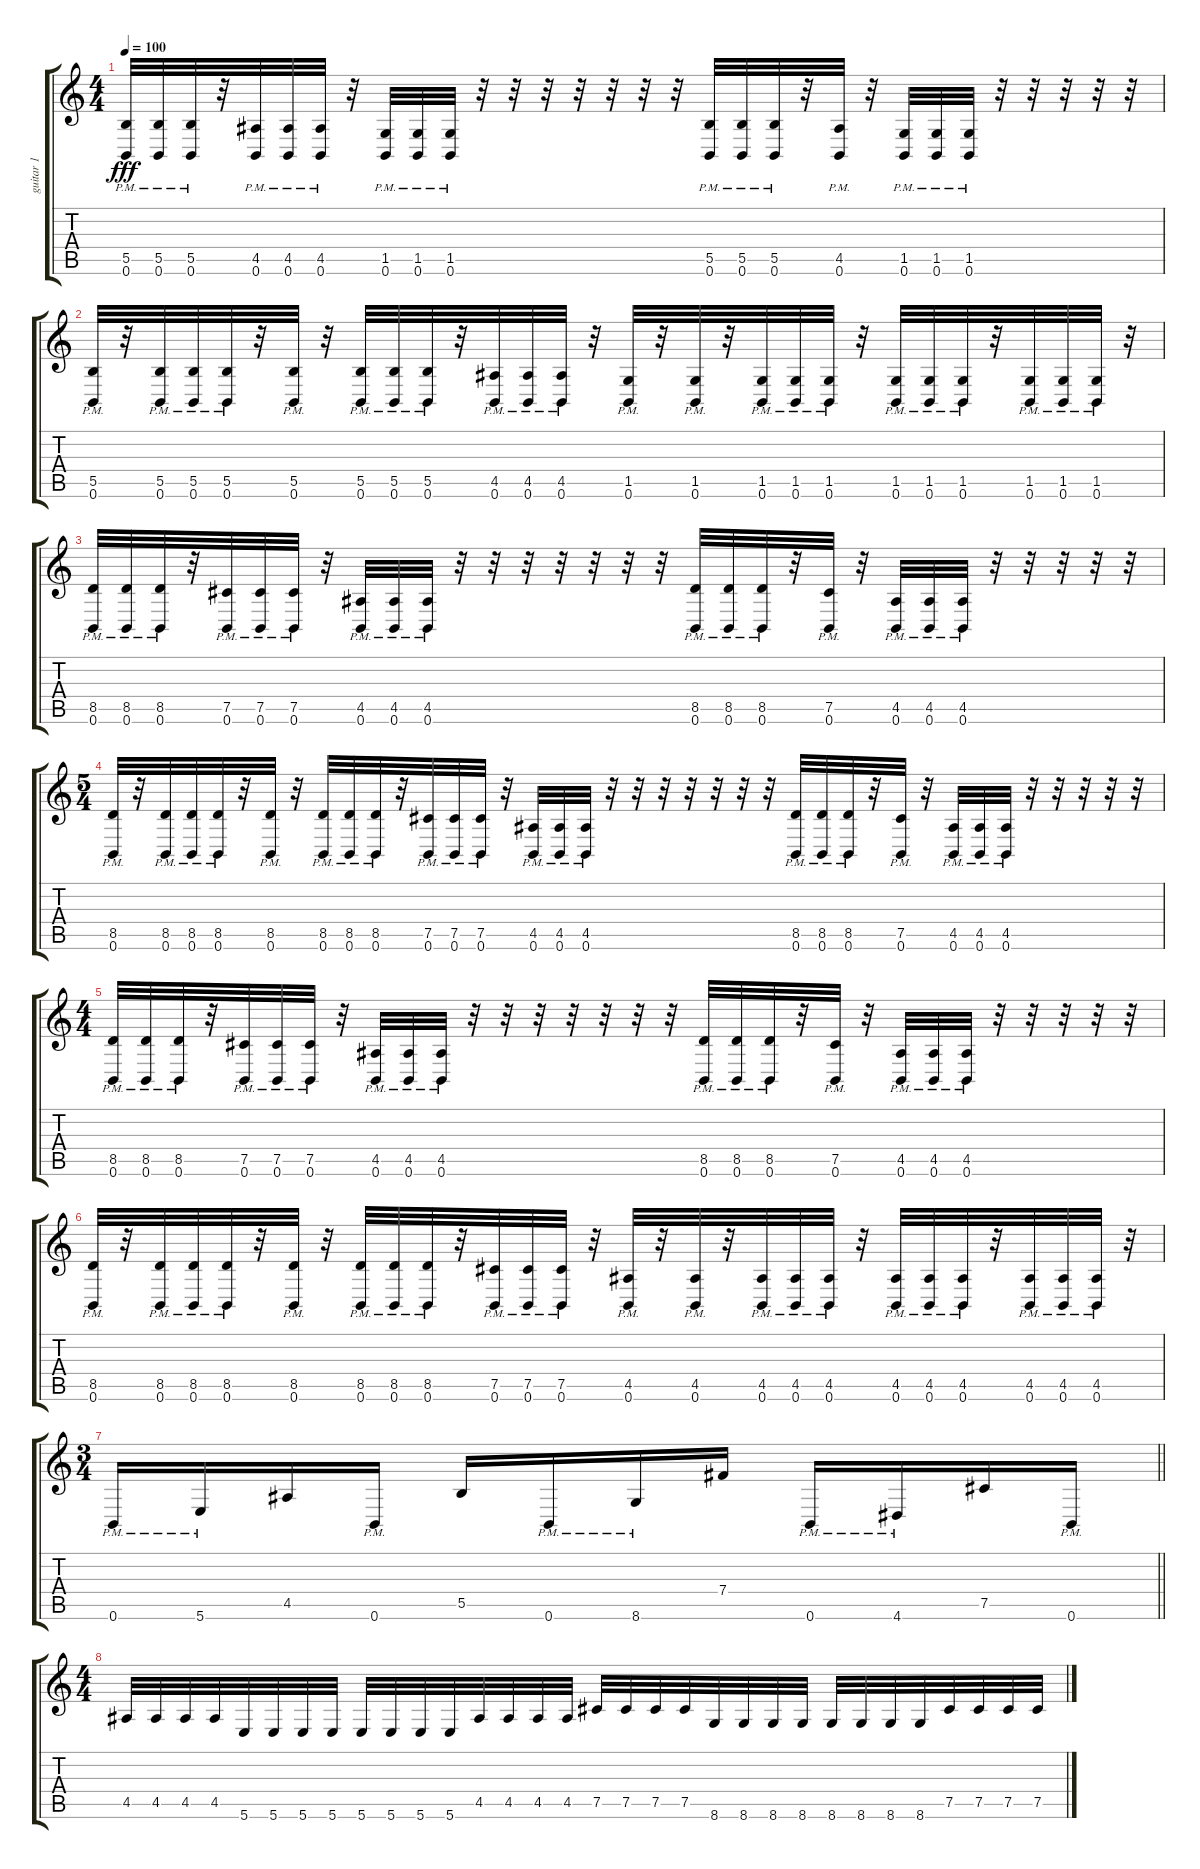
\track ("guitar 1" "guitar 1") {instrument distortionguitar}
\staff {score tabs}
\tuning (Db4 Ab3 E3 B2 Gb2 B1) {hide}
\ts (4 4)
\tempo 100
\clef g2
\ks c
(5.5{pm} 0.6{pm}).32{dy fff} (5.5{pm} 0.6{pm}).32 (5.5{pm} 0.6{pm}).32 r.32 (4.5{pm} 0.6{pm}).32 (4.5{pm} 0.6{pm}).32 (4.5{pm} 0.6{pm}).32 r.32 (1.5{pm} 0.6{pm}).32 (1.5{pm} 0.6{pm}).32 (1.5{pm} 0.6{pm}).32 r.32 r.32 r.32 r.32 r.32 r.32 r.32 (5.5{pm} 0.6{pm}).32 (5.5{pm} 0.6{pm}).32 (5.5{pm} 0.6{pm}).32 r.32 (4.5{pm} 0.6{pm}).32 r.32 (1.5{pm} 0.6{pm}).32 (1.5{pm} 0.6{pm}).32 (1.5{pm} 0.6{pm}).32 r.32 r.32 r.32 r.32 r.32 |
(5.5{pm} 0.6{pm}).32 r.32 (5.5{pm} 0.6{pm}).32 (5.5{pm} 0.6{pm}).32 (5.5{pm} 0.6{pm}).32 r.32 (5.5{pm} 0.6{pm}).32 r.32 (5.5{pm} 0.6{pm}).32 (5.5{pm} 0.6{pm}).32 (5.5{pm} 0.6{pm}).32 r.32 (4.5{pm} 0.6{pm}).32 (4.5{pm} 0.6{pm}).32 (4.5{pm} 0.6{pm}).32 r.32 (1.5{pm} 0.6{pm}).32 r.32 (1.5{pm} 0.6{pm}).32 r.32 (1.5{pm} 0.6{pm}).32 (1.5{pm} 0.6{pm}).32 (1.5{pm} 0.6{pm}).32 r.32 (1.5{pm} 0.6{pm}).32 (1.5{pm} 0.6{pm}).32 (1.5{pm} 0.6{pm}).32 r.32 (1.5{pm} 0.6{pm}).32 (1.5{pm} 0.6{pm}).32 (1.5{pm} 0.6{pm}).32 r.32 |
(8.5{pm} 0.6{pm}).32 (8.5{pm} 0.6{pm}).32 (8.5{pm} 0.6{pm}).32 r.32 (7.5{pm} 0.6{pm}).32 (7.5{pm} 0.6{pm}).32 (7.5{pm} 0.6{pm}).32 r.32 (4.5{pm} 0.6{pm}).32 (4.5{pm} 0.6{pm}).32 (4.5{pm} 0.6{pm}).32 r.32 r.32 r.32 r.32 r.32 r.32 r.32 (8.5{pm} 0.6{pm}).32 (8.5{pm} 0.6{pm}).32 (8.5{pm} 0.6{pm}).32 r.32 (7.5{pm} 0.6{pm}).32 r.32 (4.5{pm} 0.6{pm}).32 (4.5{pm} 0.6{pm}).32 (4.5{pm} 0.6{pm}).32 r.32 r.32 r.32 r.32 r.32 |
\ts (5 4)
(8.5{pm} 0.6{pm}).32 r.32 (8.5{pm} 0.6{pm}).32 (8.5{pm} 0.6{pm}).32 (8.5{pm} 0.6{pm}).32 r.32 (8.5{pm} 0.6{pm}).32 r.32 (8.5{pm} 0.6{pm}).32 (8.5{pm} 0.6{pm}).32 (8.5{pm} 0.6{pm}).32 r.32 (7.5{pm} 0.6{pm}).32 (7.5{pm} 0.6{pm}).32 (7.5{pm} 0.6{pm}).32 r.32 (4.5{pm} 0.6{pm}).32 (4.5{pm} 0.6{pm}).32 (4.5{pm} 0.6{pm}).32 r.32 r.32 r.32 r.32 r.32 r.32 r.32 (8.5{pm} 0.6{pm}).32 (8.5{pm} 0.6{pm}).32 (8.5{pm} 0.6{pm}).32 r.32 (7.5{pm} 0.6{pm}).32 r.32 (4.5{pm} 0.6{pm}).32 (4.5{pm} 0.6{pm}).32 (4.5{pm} 0.6{pm}).32 r.32 r.32 r.32 r.32 r.32 |
\ts (4 4)
(8.5{pm} 0.6{pm}).32 (8.5{pm} 0.6{pm}).32 (8.5{pm} 0.6{pm}).32 r.32 (7.5{pm} 0.6{pm}).32 (7.5{pm} 0.6{pm}).32 (7.5{pm} 0.6{pm}).32 r.32 (4.5{pm} 0.6{pm}).32 (4.5{pm} 0.6{pm}).32 (4.5{pm} 0.6{pm}).32 r.32 r.32 r.32 r.32 r.32 r.32 r.32 (8.5{pm} 0.6{pm}).32 (8.5{pm} 0.6{pm}).32 (8.5{pm} 0.6{pm}).32 r.32 (7.5{pm} 0.6{pm}).32 r.32 (4.5{pm} 0.6{pm}).32 (4.5{pm} 0.6{pm}).32 (4.5{pm} 0.6{pm}).32 r.32 r.32 r.32 r.32 r.32 |
(8.5{pm} 0.6{pm}).32 r.32 (8.5{pm} 0.6{pm}).32 (8.5{pm} 0.6{pm}).32 (8.5{pm} 0.6{pm}).32 r.32 (8.5{pm} 0.6{pm}).32 r.32 (8.5{pm} 0.6{pm}).32 (8.5{pm} 0.6{pm}).32 (8.5{pm} 0.6{pm}).32 r.32 (7.5{pm} 0.6{pm}).32 (7.5{pm} 0.6{pm}).32 (7.5{pm} 0.6{pm}).32 r.32 (4.5{pm} 0.6{pm}).32 r.32 (4.5{pm} 0.6{pm}).32 r.32 (4.5{pm} 0.6{pm}).32 (4.5{pm} 0.6{pm}).32 (4.5{pm} 0.6{pm}).32 r.32 (4.5{pm} 0.6{pm}).32 (4.5{pm} 0.6{pm}).32 (4.5{pm} 0.6{pm}).32 r.32 (4.5{pm} 0.6{pm}).32 (4.5{pm} 0.6{pm}).32 (4.5{pm} 0.6{pm}).32 r.32 |
\ts (3 4)
\barLineRight lightlight
0.6{pm}.16 5.6{pm}.16 4.5.16 0.6{pm}.16 5.5.16 0.6{pm}.16 8.6{pm}.16 7.4.16 0.6{pm}.16 4.6{pm}.16 7.5.16 0.6{pm}.16 |
\ts (4 4)
\section ("" "")
4.5.32 4.5.32 4.5.32 4.5.32 5.6.32 5.6.32 5.6.32 5.6.32 5.6.32 5.6.32 5.6.32 5.6.32 4.5.32 4.5.32 4.5.32 4.5.32 7.5.32 7.5.32 7.5.32 7.5.32 8.6.32 8.6.32 8.6.32 8.6.32 8.6.32 8.6.32 8.6.32 8.6.32 7.5.32 7.5.32 7.5.32 7.5.32
